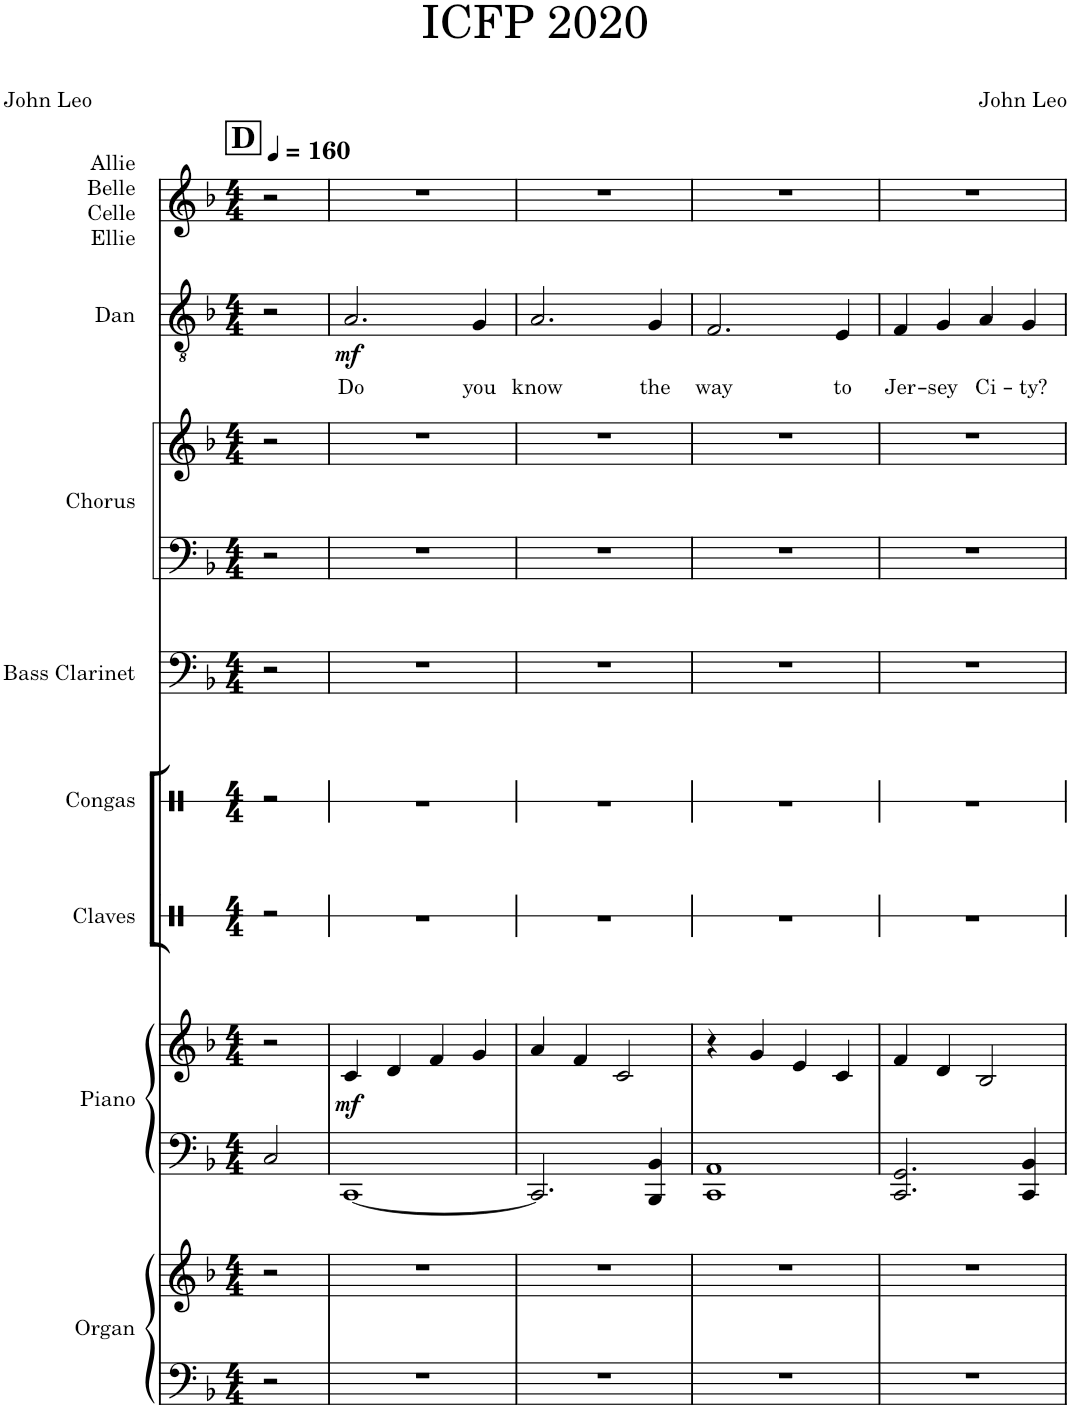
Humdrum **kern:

**kern	**kern	**kern	**kern	**dynam	**kern	**kern	**kern	**kern	**kern	**kern	**text	**dynam	**kern
*part8	*part8	*part7	*part7	*part7	*part6	*part5	*part4	*part3	*part3	*part2	*part2	*part2	*part1
*staff11	*staff10	*staff9	*staff8	*staff8/9	*staff7	*staff6	*staff5	*staff4	*staff3	*staff2	*staff2	*staff2	*staff1
*I"Organ	*	*I"Piano	*	*	*I"Claves	*I"Congas	*I"Bass Clarinet	*I"Chorus	*	*I"Dan	*	*	*I"Allie Belle Celle Ellie
*I'Org.	*	*I'Pno.	*	*	*I'Clv.	*I'Con.	*I'B. Cl.	*I'Chs.	*	*I'D	*	*	*I'ABCE
*	*	*	*	*	*stria1	*stria1	*	*	*	*	*	*	*
*clefF4	*clefG2	*clefF4	*clefG2	*	*clefX	*clefX	*clefF4	*clefF4	*clefG2	*clefGv2	*	*	*clefG2
*	*	*	*	*	*	*	*Trd8c14	*	*	*Trd8c14	*	*	*Trd1c2
*k[b-]	*k[b-]	*k[b-]	*k[b-]	*	*k[]	*k[]	*k[b-]	*k[b-]	*k[b-]	*k[b-]	*	*	*k[b-]
*M4/4	*M4/4	*M4/4	*M4/4	*	*M4/4	*M4/4	*M4/4	*M4/4	*M4/4	*M4/4	*	*	*M4/4
*MM160	*MM160	*MM160	*MM160	*	*MM160	*MM160	*MM160	*MM160	*MM160	*MM160	*	*	*MM160
!!LO:REH:place=s1:a:B:cj:fs=14:t=D
=	=	=	=	=	=	=	=	=	=	=	=	=	=
2r	2r	2C/	2r	.	2r	2r	2r	2r	2r	2r	.	.	2r
=1	=1	=1	=1	=1	=1	=1	=1	=1	=1	=1	=1	=1	=1
!	!	!	!	!LO:DY:b	!	!	!	!	!	!	!LO:LY:b	!LO:DY:b	!
1r	1r	[1CC	4c/	mf	1r	1r	1r	1r	1r	2.A/	Do	mf	1r
.	.	.	4d/	.	.	.	.	.	.	.	.	.	.
.	.	.	4f/	.	.	.	.	.	.	.	.	.	.
!	!	!	!	!	!	!	!	!	!	!	!LO:LY:b	!	!
.	.	.	4g/	.	.	.	.	.	.	4G/	you	.	.
=2	=2	=2	=2	=2	=2	=2	=2	=2	=2	=2	=2	=2	=2
!	!	!	!	!	!	!	!	!	!	!	!LO:LY:b	!	!
1r	1r	2.CC/]	4a/	.	1r	1r	1r	1r	1r	2.A/	know	.	1r
.	.	.	4f/	.	.	.	.	.	.	.	.	.	.
.	.	.	2c/	.	.	.	.	.	.	.	.	.	.
!	!	!	!	!	!	!	!	!	!	!	!LO:LY:b	!	!
.	.	4BBB-/ 4BB-/	.	.	.	.	.	.	.	4G/	the	.	.
=3	=3	=3	=3	=3	=3	=3	=3	=3	=3	=3	=3	=3	=3
!	!	!	!	!	!	!	!	!	!	!	!LO:LY:b	!	!
1r	1r	1CC 1AA	4r	.	1r	1r	1r	1r	1r	2.F/	way	.	1r
.	.	.	4g/	.	.	.	.	.	.	.	.	.	.
.	.	.	4e/	.	.	.	.	.	.	.	.	.	.
!	!	!	!	!	!	!	!	!	!	!	!LO:LY:b	!	!
.	.	.	4c/	.	.	.	.	.	.	4E/	to	.	.
=4	=4	=4	=4	=4	=4	=4	=4	=4	=4	=4	=4	=4	=4
!	!	!	!	!	!	!	!	!	!	!	!LO:LY:b	!	!
1r	1r	2.CC/ 2.GG/	4f/	.	1r	1r	1r	1r	1r	4F/	Jer-	.	1r
!	!	!	!	!	!	!	!	!	!	!	!LO:LY:b	!	!
.	.	.	4d/	.	.	.	.	.	.	4G/	-sey	.	.
!	!	!	!	!	!	!	!	!	!	!	!LO:LY:b	!	!
.	.	.	2B-/	.	.	.	.	.	.	4A/	Ci-	.	.
!	!	!	!	!	!	!	!	!	!	!	!LO:LY:b	!	!
.	.	4CC/ 4BB-/	.	.	.	.	.	.	.	4G/	-ty?	.	.
=	=	=	=	=	=	=	=	=	=	=	=	=	=
*-	*-	*-	*-	*-	*-	*-	*-	*-	*-	*-	*-	*-	*-
